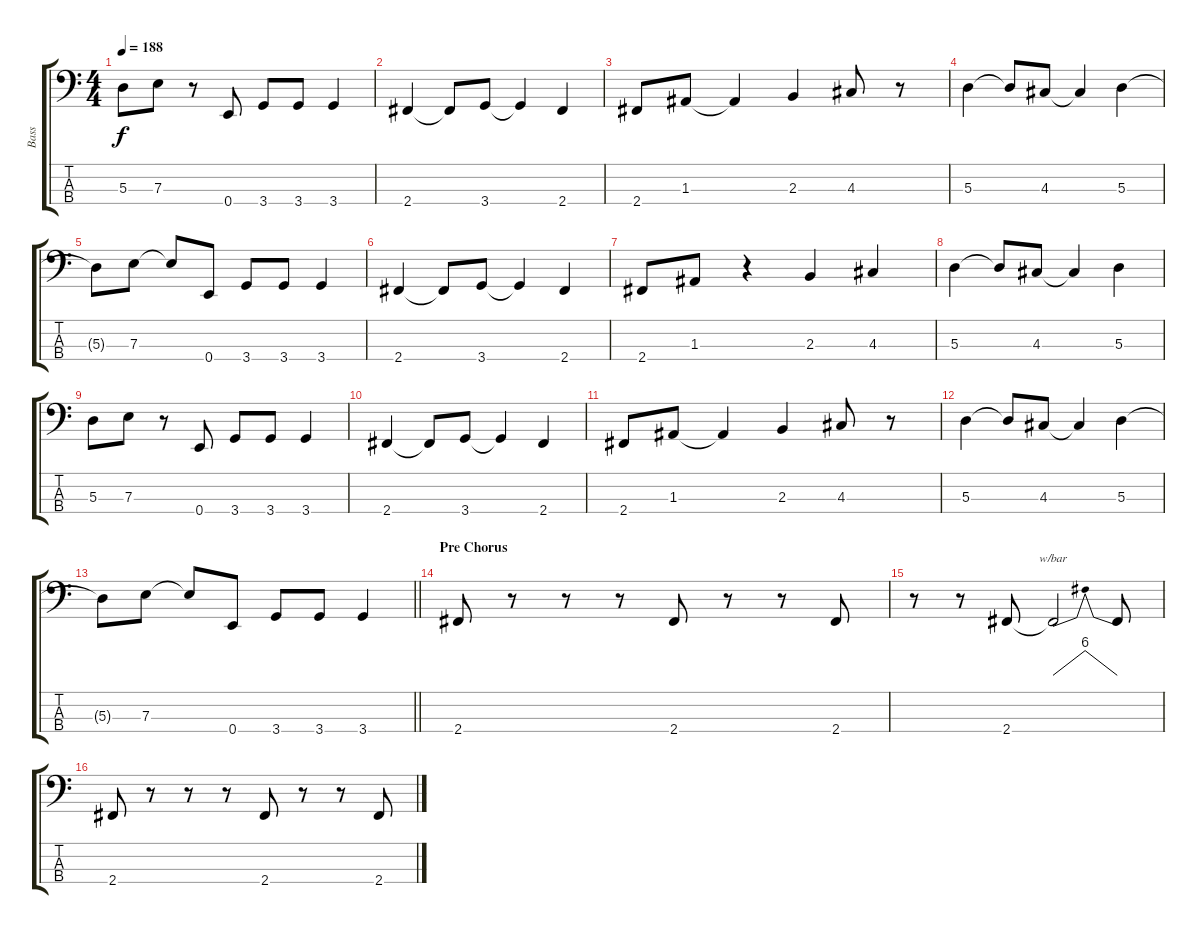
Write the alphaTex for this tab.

\track ("Bass" "Bass") {instrument electricbassfinger}
\staff {score tabs}
\tuning (G2 D2 A1 E1) {hide}
\ts (4 4)
\tempo 188
\clef f4
\ks c
5.3.8{dy f} 7.3.8 r.8 0.4.8 3.4.8 3.4.8 3.4.4 |
2.4.4 2.4{t}.8 3.4.8 3.4{t}.4 2.4.4 |
2.4.8 1.3.8 1.3{t}.4 2.3.4 4.3.8 r.8 |
5.3.4 5.3{t}.8 4.3.8 4.3{t}.4 5.3.4 |
5.3{t}.8 7.3.8 7.3{t}.8 0.4.8 3.4.8 3.4.8 3.4.4 |
2.4.4 2.4{t}.8 3.4.8 3.4{t}.4 2.4.4 |
2.4.8 1.3.8 r.4 2.3.4 4.3.4 |
5.3.4 5.3{t}.8 4.3.8 4.3{t}.4 5.3.4 |
5.3.8 7.3.8 r.8 0.4.8 3.4.8 3.4.8 3.4.4 |
2.4.4 2.4{t}.8 3.4.8 3.4{t}.4 2.4.4 |
2.4.8 1.3.8 1.3{t}.4 2.3.4 4.3.8 r.8 |
5.3.4 5.3{t}.8 4.3.8 4.3{t}.4 5.3.4 |
\barLineRight lightlight
5.3{t}.8 7.3.8 7.3{t}.8 0.4.8 3.4.8 3.4.8 3.4.4 |
\section ("" "Pre Chorus")
2.4.8 r.8 r.8 r.8 2.4.8 r.8 r.8 2.4.8 |
r.8 r.8 2.4.8 2.4{t}.2{tbe (dip default 0 0 30 24 60 0)} 2.4{t}.8 |
2.4.8 r.8 r.8 r.8 2.4.8 r.8 r.8 2.4.8
